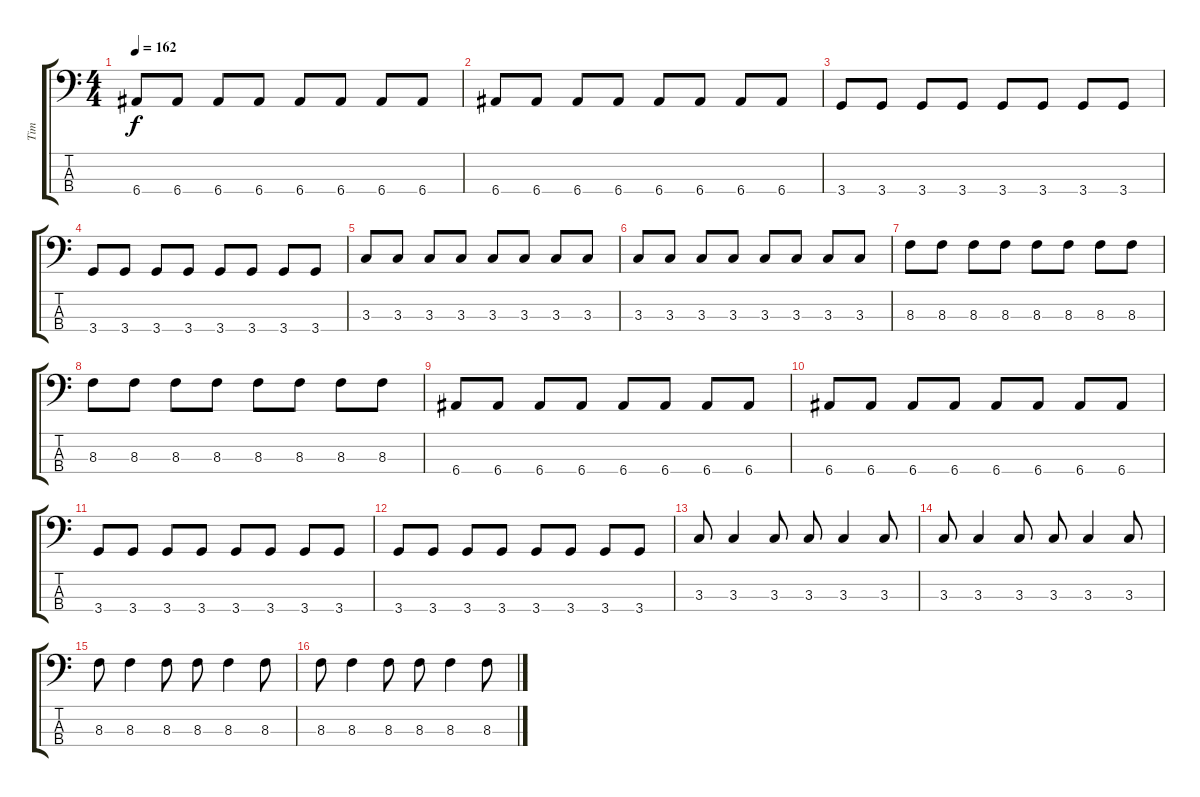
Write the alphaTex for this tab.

\track ("Tim" "Tim") {instrument electricbasspick}
\staff {score tabs}
\tuning (G2 D2 A1 E1) {hide}
\ts (4 4)
\tempo 162
\clef f4
\ks c
6.4.8{dy f} 6.4.8 6.4.8 6.4.8 6.4.8 6.4.8 6.4.8 6.4.8 |
6.4.8 6.4.8 6.4.8 6.4.8 6.4.8 6.4.8 6.4.8 6.4.8 |
3.4.8 3.4.8 3.4.8 3.4.8 3.4.8 3.4.8 3.4.8 3.4.8 |
3.4.8 3.4.8 3.4.8 3.4.8 3.4.8 3.4.8 3.4.8 3.4.8 |
3.3.8 3.3.8 3.3.8 3.3.8 3.3.8 3.3.8 3.3.8 3.3.8 |
3.3.8 3.3.8 3.3.8 3.3.8 3.3.8 3.3.8 3.3.8 3.3.8 |
8.3.8 8.3.8 8.3.8 8.3.8 8.3.8 8.3.8 8.3.8 8.3.8 |
8.3.8 8.3.8 8.3.8 8.3.8 8.3.8 8.3.8 8.3.8 8.3.8 |
6.4.8 6.4.8 6.4.8 6.4.8 6.4.8 6.4.8 6.4.8 6.4.8 |
6.4.8 6.4.8 6.4.8 6.4.8 6.4.8 6.4.8 6.4.8 6.4.8 |
3.4.8 3.4.8 3.4.8 3.4.8 3.4.8 3.4.8 3.4.8 3.4.8 |
3.4.8 3.4.8 3.4.8 3.4.8 3.4.8 3.4.8 3.4.8 3.4.8 |
3.3.8 3.3.4 3.3.8 3.3.8 3.3.4 3.3.8 |
3.3.8 3.3.4 3.3.8 3.3.8 3.3.4 3.3.8 |
8.3.8 8.3.4 8.3.8 8.3.8 8.3.4 8.3.8 |
8.3.8 8.3.4 8.3.8 8.3.8 8.3.4 8.3.8
